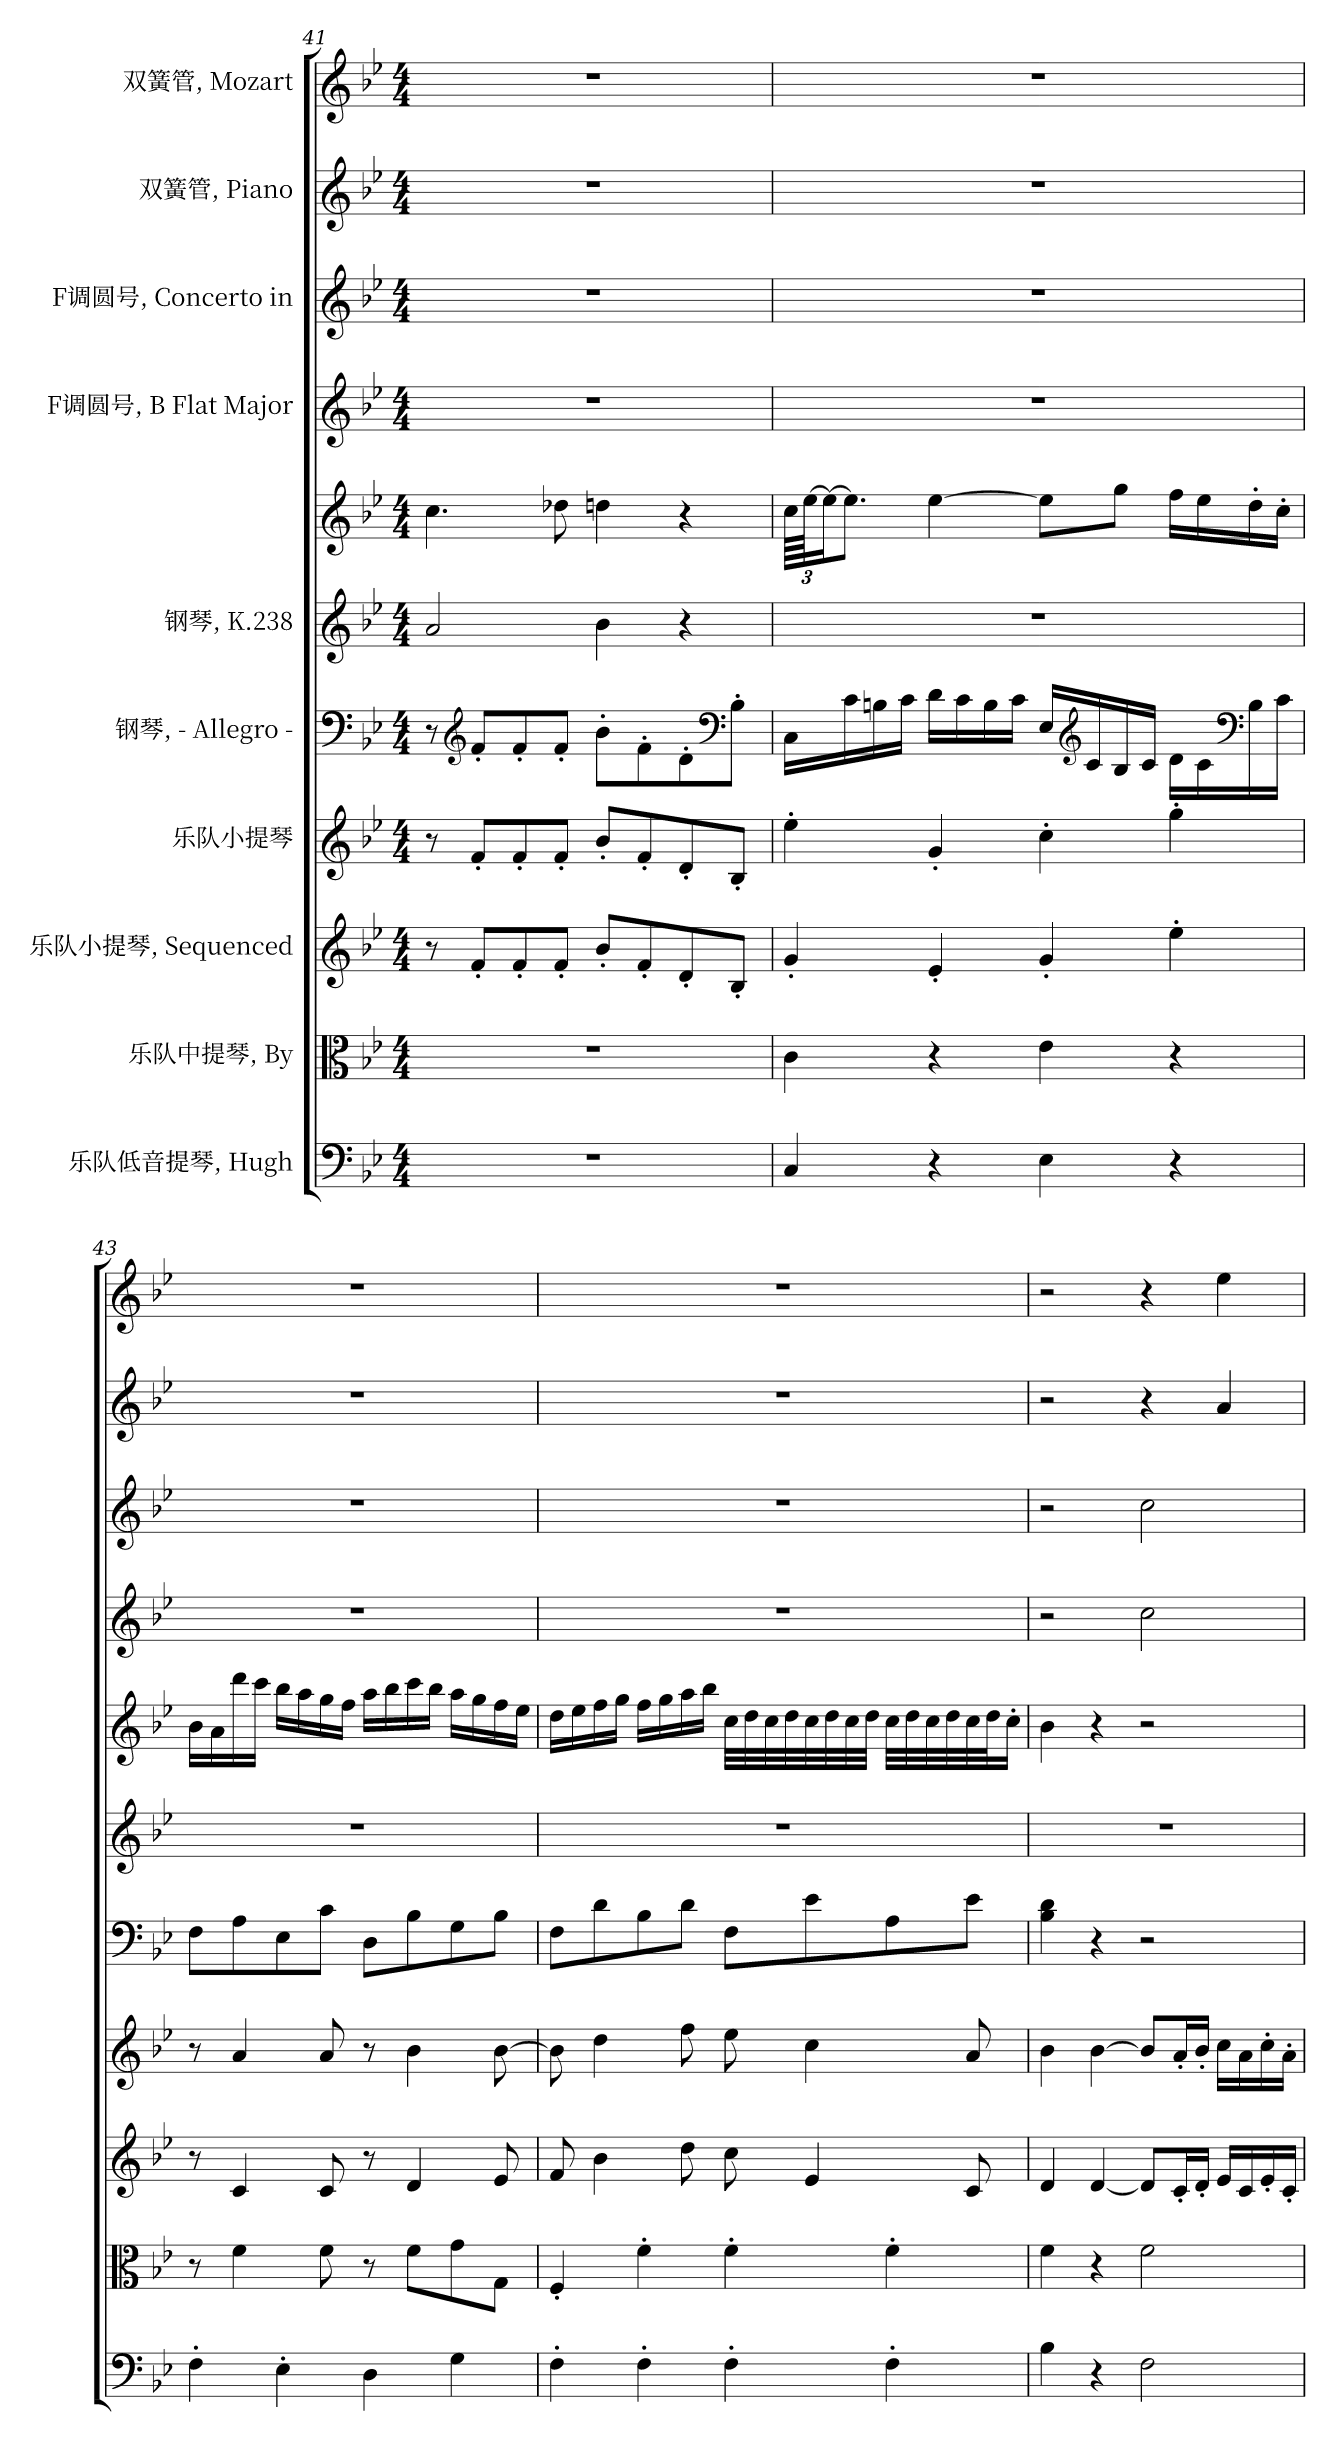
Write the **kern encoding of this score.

**kern	**kern	**kern	**kern	**kern	**kern	**kern	**kern	**kern	**kern	**kern
*part10	*part9	*part8	*part7	*part6	*part5	*part5	*part4	*part3	*part2	*part1
*staff11	*staff10	*staff9	*staff8	*staff7	*staff6	*staff5	*staff4	*staff3	*staff2	*staff1
*I"乐队低音提琴, Hugh	*I"乐队中提琴,   By	*I"乐队小提琴, Sequenced	*I"乐队小提琴	*I"钢琴,   -  Allegro -	*I"钢琴, K.238	*	*I"F调圆号, B Flat Major	*I"F调圆号, Concerto in	*I"双簧管, Piano	*I"双簧管, Mozart
*clefF4	*clefC3	*clefG2	*clefG2	*clefF4	*clefG2	*clefG2	*clefG2	*clefG2	*clefG2	*clefG2
*ITrd7c12	*	*	*	*	*	*	*ITrd4c7	*ITrd4c7	*	*
*k[b-e-]	*k[b-e-]	*k[b-e-]	*k[b-e-]	*k[b-e-]	*k[b-e-]	*k[b-e-]	*k[b-e-a-]	*k[b-e-a-]	*k[b-e-]	*k[b-e-]
*M4/4	*M4/4	*M4/4	*M4/4	*M4/4	*M4/4	*M4/4	*M4/4	*M4/4	*M4/4	*M4/4
=41	=41	=41	=41	=41	=41	=41	=41	=41	=41	=41
1r	1r	8r	8r	8r	2a/	4.cc\	1r	1r	1r	1r
*	*	*	*	*clefG2	*	*	*	*	*	*
.	.	8f'/L	8f'/L	8f'/L	.	.	.	.	.	.
.	.	8f'/	8f'/	8f'/	.	.	.	.	.	.
.	.	8f'/J	8f'/J	8f'/J	.	8dd-X\	.	.	.	.
.	.	8b-'/L	8b-'/L	8b-'\L	4b-\	4ddn\	.	.	.	.
.	.	8f'/	8f'/	8f'\	.	.	.	.	.	.
.	.	8d'/	8d'/	8d'\	4r	4r	.	.	.	.
*	*	*	*	*clefF4	*	*	*	*	*	*
.	.	8B-'/J	8B-'/J	8B-'\J	.	.	.	.	.	.
!!LO:PB:g=z
=42	=42	=42	=42	=42	=42	=42	=42	=42	=42	=42
*	*	*	*	*	*	*Xbrackettup	*	*	*	*
4CC/	4c\	4g'/	4ee-'\	16C\LL	1r	96cc\LLLL	1r	1r	1r	1r
.	.	.	.	.	.	[96ee-\JJ	.	.	.	.
.	.	.	.	.	.	24ee-\J_	.	.	.	.
.	.	.	.	16c\	.	8.ee-\J]	.	.	.	.
.	.	.	.	16Bn\	.	.	.	.	.	.
.	.	.	.	16c\JJ	.	.	.	.	.	.
4r	4r	4e-'/	4g'/	16d\LL	.	[4ee-\	.	.	.	.
.	.	.	.	16c\	.	.	.	.	.	.
.	.	.	.	16B\	.	.	.	.	.	.
.	.	.	.	16c\JJ	.	.	.	.	.	.
4EE-\	4e-\	4g'/	4cc'\	16E-/LL	.	8ee-\L]	.	.	.	.
*	*	*	*	*clefG2	*	*	*	*	*	*
.	.	.	.	16c/	.	.	.	.	.	.
.	.	.	.	16B/	.	8gg\J	.	.	.	.
.	.	.	.	16c/JJ	.	.	.	.	.	.
4r	4r	4ee-'\	4gg'\	16d\LL	.	16ff\LL	.	.	.	.
.	.	.	.	16c\	.	16ee-\	.	.	.	.
*	*	*	*	*clefF4	*	*	*	*	*	*
.	.	.	.	16B\	.	16dd'\	.	.	.	.
.	.	.	.	16c\JJ	.	16cc'\JJ	.	.	.	.
=43	=43	=43	=43	=43	=43	=43	=43	=43	=43	=43
4FF'\	8r	8r	8r	8F\L	1r	16b-\LL	1r	1r	1r	1r
.	.	.	.	.	.	16a\	.	.	.	.
.	4f\	4c/	4a/	8A\	.	16ddd\	.	.	.	.
.	.	.	.	.	.	16ccc\JJ	.	.	.	.
4EE-'\	.	.	.	8E-\	.	16bb-\LL	.	.	.	.
.	.	.	.	.	.	16aa\	.	.	.	.
.	8f\	8c/	8a/	8c\J	.	16gg\	.	.	.	.
.	.	.	.	.	.	16ff\JJ	.	.	.	.
4DD\	8r	8r	8r	8D\L	.	16aa\LL	.	.	.	.
.	.	.	.	.	.	16bb-\	.	.	.	.
.	8f\L	4d/	4b-\	8B-\	.	16ccc\	.	.	.	.
.	.	.	.	.	.	16bb-\JJ	.	.	.	.
4GG\	8g\	.	.	8G\	.	16aa\LL	.	.	.	.
.	.	.	.	.	.	16gg\	.	.	.	.
.	8G\J	8e-/	[8b-\	8B-\J	.	16ff\	.	.	.	.
.	.	.	.	.	.	16ee-\JJ	.	.	.	.
!!LO:PB:g=z
=44	=44	=44	=44	=44	=44	=44	=44	=44	=44	=44
4FF'\	4F'/	8f/	8b-\]	8F\L	1r	16dd\LL	1r	1r	1r	1r
.	.	.	.	.	.	16ee-\	.	.	.	.
.	.	4b-\	4dd\	8d\	.	16ff\	.	.	.	.
.	.	.	.	.	.	16gg\JJ	.	.	.	.
4FF'\	4f'\	.	.	8B-\	.	16ff\LL	.	.	.	.
.	.	.	.	.	.	16gg\	.	.	.	.
.	.	8dd\	8ff\	8d\J	.	16aa\	.	.	.	.
.	.	.	.	.	.	16bb-\JJ	.	.	.	.
4FF'\	4f'\	8cc\	8ee-\	8F\L	.	32cc\LLL	.	.	.	.
.	.	.	.	.	.	32dd\	.	.	.	.
.	.	.	.	.	.	32cc\	.	.	.	.
.	.	.	.	.	.	32dd\	.	.	.	.
.	.	4e-/	4cc\	8e-\	.	32cc\	.	.	.	.
.	.	.	.	.	.	32dd\	.	.	.	.
.	.	.	.	.	.	32cc\	.	.	.	.
.	.	.	.	.	.	32dd\JJJ	.	.	.	.
4FF'\	4f'\	.	.	8A\	.	32cc\LLL	.	.	.	.
.	.	.	.	.	.	32dd\	.	.	.	.
.	.	.	.	.	.	32cc\	.	.	.	.
.	.	.	.	.	.	32dd\	.	.	.	.
.	.	8c/	8a/	8e-\J	.	32cc\	.	.	.	.
.	.	.	.	.	.	32dd\J	.	.	.	.
.	.	.	.	.	.	16cc'\JJ	.	.	.	.
=45	=45	=45	=45	=45	=45	=45	=45	=45	=45	=45
4BB-\	4f\	4d/	4b-\	4B-\ 4d\	1r	4b-\	2r	2r	2r	2r
4r	4r	[4d/	[4b-\	4r	.	4r	.	.	.	.
2FF\	2f\	8d/L]	8b-/L]	2r	.	2r	2f\	2f\	4r	4r
.	.	16c'/L	16a'/L	.	.	.	.	.	.	.
.	.	16d'/JJ	16b-'/JJ	.	.	.	.	.	.	.
.	.	16e-/LL	16cc\LL	.	.	.	.	.	4a/	4ee-\
.	.	16c/	16a\	.	.	.	.	.	.	.
.	.	16e-'/	16cc'\	.	.	.	.	.	.	.
.	.	16c'/JJ	16a'\JJ	.	.	.	.	.	.	.
=	=	=	=	=	=	=	=	=	=	=
*-	*-	*-	*-	*-	*-	*-	*-	*-	*-	*-
